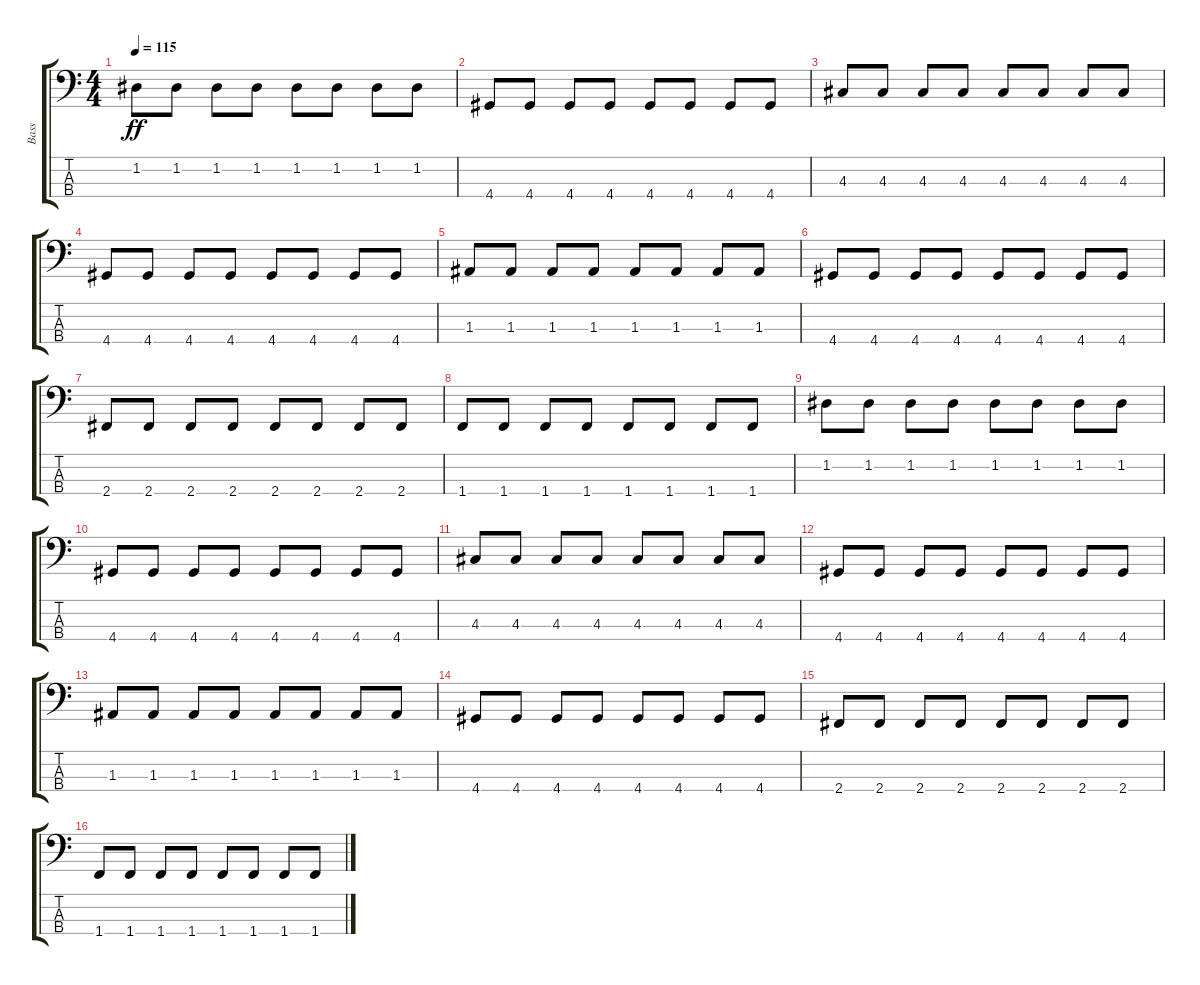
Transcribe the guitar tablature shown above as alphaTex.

\track ("Bass" "Bass") {instrument fretlessbass}
\staff {score tabs}
\tuning (G2 D2 A1 E1) {hide}
\ts (4 4)
\tempo 115
\clef f4
\ks c
1.2.8{dy ff} 1.2.8 1.2.8 1.2.8 1.2.8 1.2.8 1.2.8 1.2.8 |
4.4.8 4.4.8 4.4.8 4.4.8 4.4.8 4.4.8 4.4.8 4.4.8 |
4.3.8 4.3.8 4.3.8 4.3.8 4.3.8 4.3.8 4.3.8 4.3.8 |
4.4.8 4.4.8 4.4.8 4.4.8 4.4.8 4.4.8 4.4.8 4.4.8 |
1.3.8 1.3.8 1.3.8 1.3.8 1.3.8 1.3.8 1.3.8 1.3.8 |
4.4.8 4.4.8 4.4.8 4.4.8 4.4.8 4.4.8 4.4.8 4.4.8 |
2.4.8 2.4.8 2.4.8 2.4.8 2.4.8 2.4.8 2.4.8 2.4.8 |
1.4.8 1.4.8 1.4.8 1.4.8 1.4.8 1.4.8 1.4.8 1.4.8 |
1.2.8 1.2.8 1.2.8 1.2.8 1.2.8 1.2.8 1.2.8 1.2.8 |
4.4.8 4.4.8 4.4.8 4.4.8 4.4.8 4.4.8 4.4.8 4.4.8 |
4.3.8 4.3.8 4.3.8 4.3.8 4.3.8 4.3.8 4.3.8 4.3.8 |
4.4.8 4.4.8 4.4.8 4.4.8 4.4.8 4.4.8 4.4.8 4.4.8 |
1.3.8 1.3.8 1.3.8 1.3.8 1.3.8 1.3.8 1.3.8 1.3.8 |
4.4.8 4.4.8 4.4.8 4.4.8 4.4.8 4.4.8 4.4.8 4.4.8 |
2.4.8 2.4.8 2.4.8 2.4.8 2.4.8 2.4.8 2.4.8 2.4.8 |
1.4.8 1.4.8 1.4.8 1.4.8 1.4.8 1.4.8 1.4.8 1.4.8
